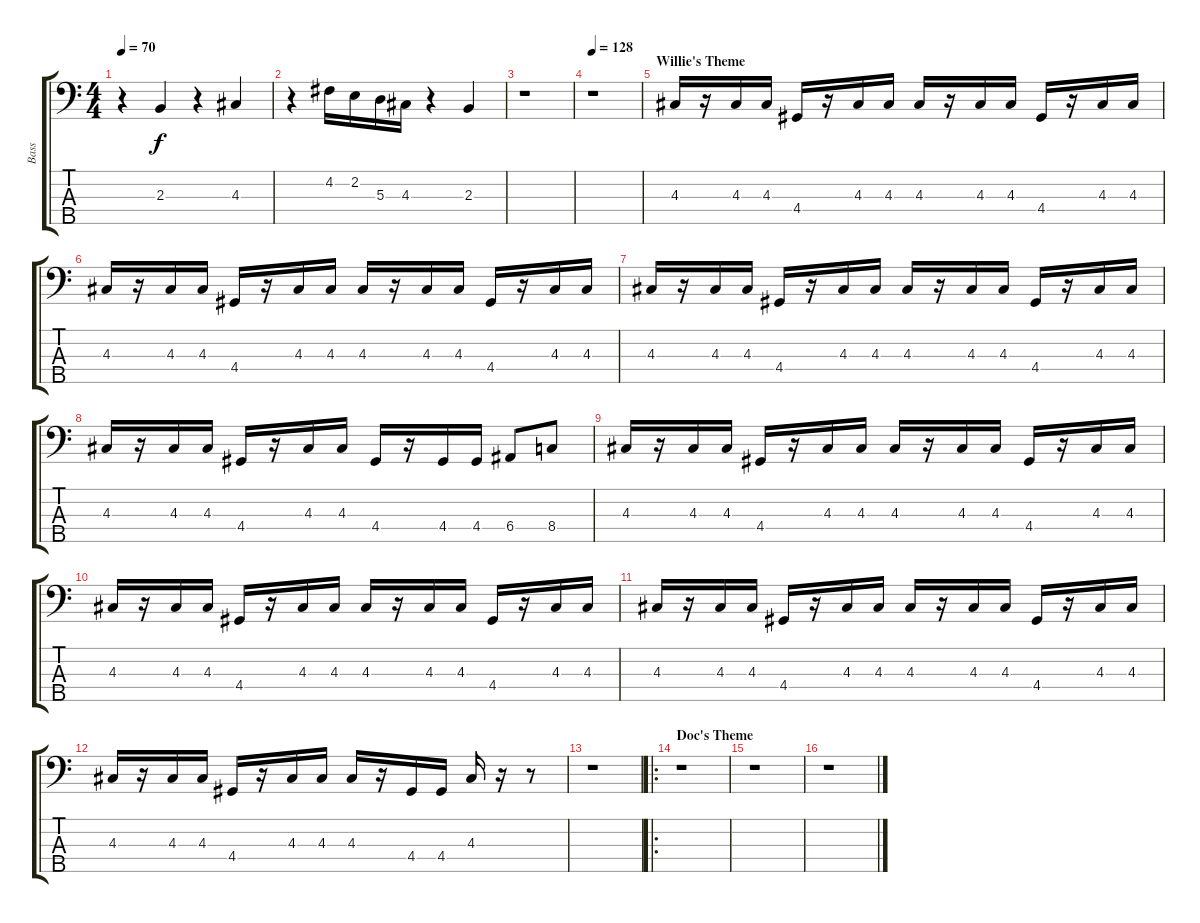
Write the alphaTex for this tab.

\track ("Bass" "Bass") {instrument electricbasspick}
\staff {score tabs}
\tuning (G2 D2 A1 E1 B0) {hide}
\ts (4 4)
\tempo 70
\clef f4
\ks c
r.4{dy f} 2.3.4 r.4 4.3.4 |
r.4 4.2.16 2.2.16 5.3.16 4.3.16 r.4 2.3.4 |
r.1 |
\tempo 128
r.1 |
\section ("" "Willie's Theme")
4.3.16 r.16 4.3.16 4.3.16 4.4.16 r.16 4.3.16 4.3.16 4.3.16 r.16 4.3.16 4.3.16 4.4.16 r.16 4.3.16 4.3.16 |
4.3.16 r.16 4.3.16 4.3.16 4.4.16 r.16 4.3.16 4.3.16 4.3.16 r.16 4.3.16 4.3.16 4.4.16 r.16 4.3.16 4.3.16 |
4.3.16 r.16 4.3.16 4.3.16 4.4.16 r.16 4.3.16 4.3.16 4.3.16 r.16 4.3.16 4.3.16 4.4.16 r.16 4.3.16 4.3.16 |
4.3.16 r.16 4.3.16 4.3.16 4.4.16 r.16 4.3.16 4.3.16 4.4.16 r.16 4.4.16 4.4.16 6.4.8 8.4.8 |
4.3.16 r.16 4.3.16 4.3.16 4.4.16 r.16 4.3.16 4.3.16 4.3.16 r.16 4.3.16 4.3.16 4.4.16 r.16 4.3.16 4.3.16 |
4.3.16 r.16 4.3.16 4.3.16 4.4.16 r.16 4.3.16 4.3.16 4.3.16 r.16 4.3.16 4.3.16 4.4.16 r.16 4.3.16 4.3.16 |
4.3.16 r.16 4.3.16 4.3.16 4.4.16 r.16 4.3.16 4.3.16 4.3.16 r.16 4.3.16 4.3.16 4.4.16 r.16 4.3.16 4.3.16 |
4.3.16 r.16 4.3.16 4.3.16 4.4.16 r.16 4.3.16 4.3.16 4.3.16 r.16 4.4.16 4.4.16 4.3.16 r.16 r.8 |
r.1 |
\ro
\section ("" "Doc's Theme")
r.1 |
r.1 |
r.1
